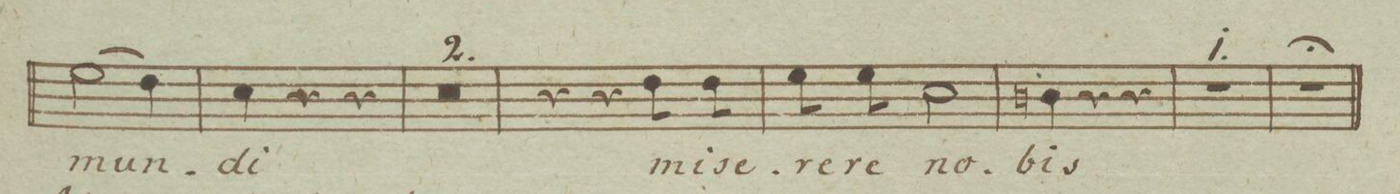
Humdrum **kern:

**kern	**text
*I"Tenore.	*
*clefC4	*
*k[b-e-a-d-g-]	*
*M3/4	*
(2d-\	mun-
4c\)	.
=44	=44
4B-\	-di
4r	.
4r	.
=45	=45
1.r	.
=46	=46
=47	=47
4r	.
4r	.
8c\	mi-
8c\	-se-
=48	=48
8d-\	-re-
8d-\	-re
2B-\	no-
=49	=49
4An\	-bis
4r	.
4r	.
=50	=50
2.r	.
=51	=51
2.r;	.
==	==
*-	*-
